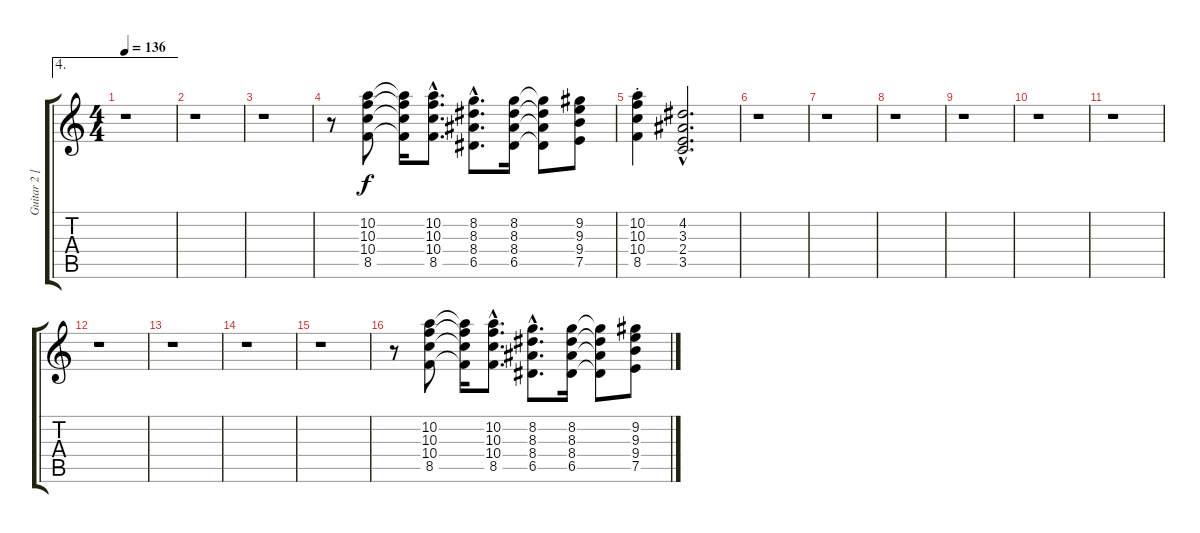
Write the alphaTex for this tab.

\track ("Guitar 2 [Horna Arr. for Guitar]" "Guitar 2 [") {instrument electricguitarclean}
\staff {score tabs}
\tuning (E4 B3 G3 D3 A2 E2) {hide}
\ae 4
\ts (4 4)
\tempo 136
\clef g2
\ks c
r.1{dy f} |
r.1 |
r.1 |
r.8 (10.2 10.3 10.4 8.5).8 (10.2{t} 10.3{t} 10.4{t} 8.5{t}).16 (10.2{hac} 10.3{hac} 10.4{hac} 8.5{hac}).8{d} (8.2{hac} 8.3{hac} 8.4{hac} 6.5{hac}).8{d} (8.2 8.3 8.4 6.5).16 (8.2{t} 8.3{t} 8.4{t} 6.5{t}).8 (9.2 9.3 9.4 7.5).8 |
(10.2{st} 10.3{st} 10.4{st} 8.5{st}).4 (4.2{hac} 3.3{hac} 2.4{hac} 3.5{hac}).2{d} |
r.1 |
r.1 |
r.1 |
r.1 |
r.1 |
r.1 |
r.1 |
r.1 |
r.1 |
r.1 |
r.8 (10.2 10.3 10.4 8.5).8 (10.2{t} 10.3{t} 10.4{t} 8.5{t}).16 (10.2{hac} 10.3{hac} 10.4{hac} 8.5{hac}).8{d} (8.2{hac} 8.3{hac} 8.4{hac} 6.5{hac}).8{d} (8.2 8.3 8.4 6.5).16 (8.2{t} 8.3{t} 8.4{t} 6.5{t}).8 (9.2 9.3 9.4 7.5).8
